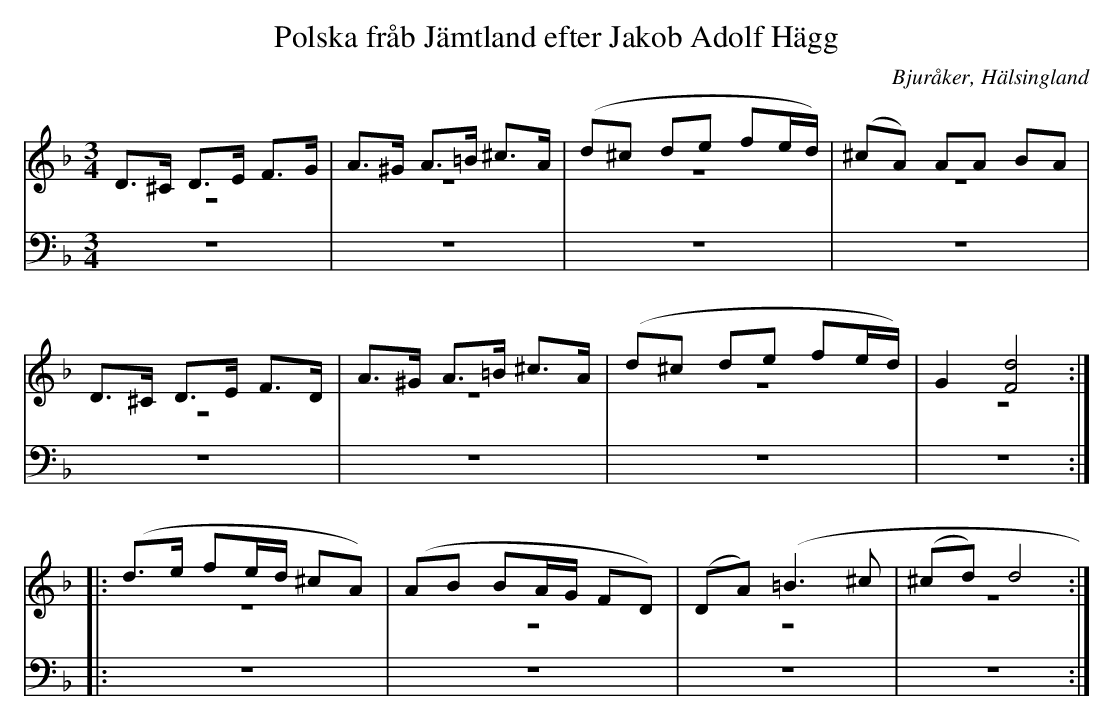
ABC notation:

X:1
T: Polska fråb Jämtland efter Jakob Adolf Hägg
O: Bjuråker, Hälsingland
M: 3/4
L: 1/8
K: Dm
V:1
V:2 merge
V:3
V:4 merge
V:1
D>^C D>E F>G|A>^G A>=B ^c>A|(d^c de fe/d/)|(^cA) AA BA|
D>^C D>E F>D|A>^G A>=B ^c>A|(d^c de fe/d/)|G2 [F4d4]:|
|:(d>e fe/d/ ^cA)|(AB BA/G/ FD)|(DA) (=B3 ^c=)|(^cd) d4:|
V:2
z6|z6|z6|z6|
z6|z6|z6|z6:|
|:z6|z6|z6|z6:|
V:3 clef=bass
z6|z6|z6|z6|
z6|z6|z6|z6:|
|:z6|z6|z6|z6:|
V:4 clef=bass
z6|z6|z6|z6|
z6|z6|z6|z6:|
|:z6|z6|z6|z6:|
